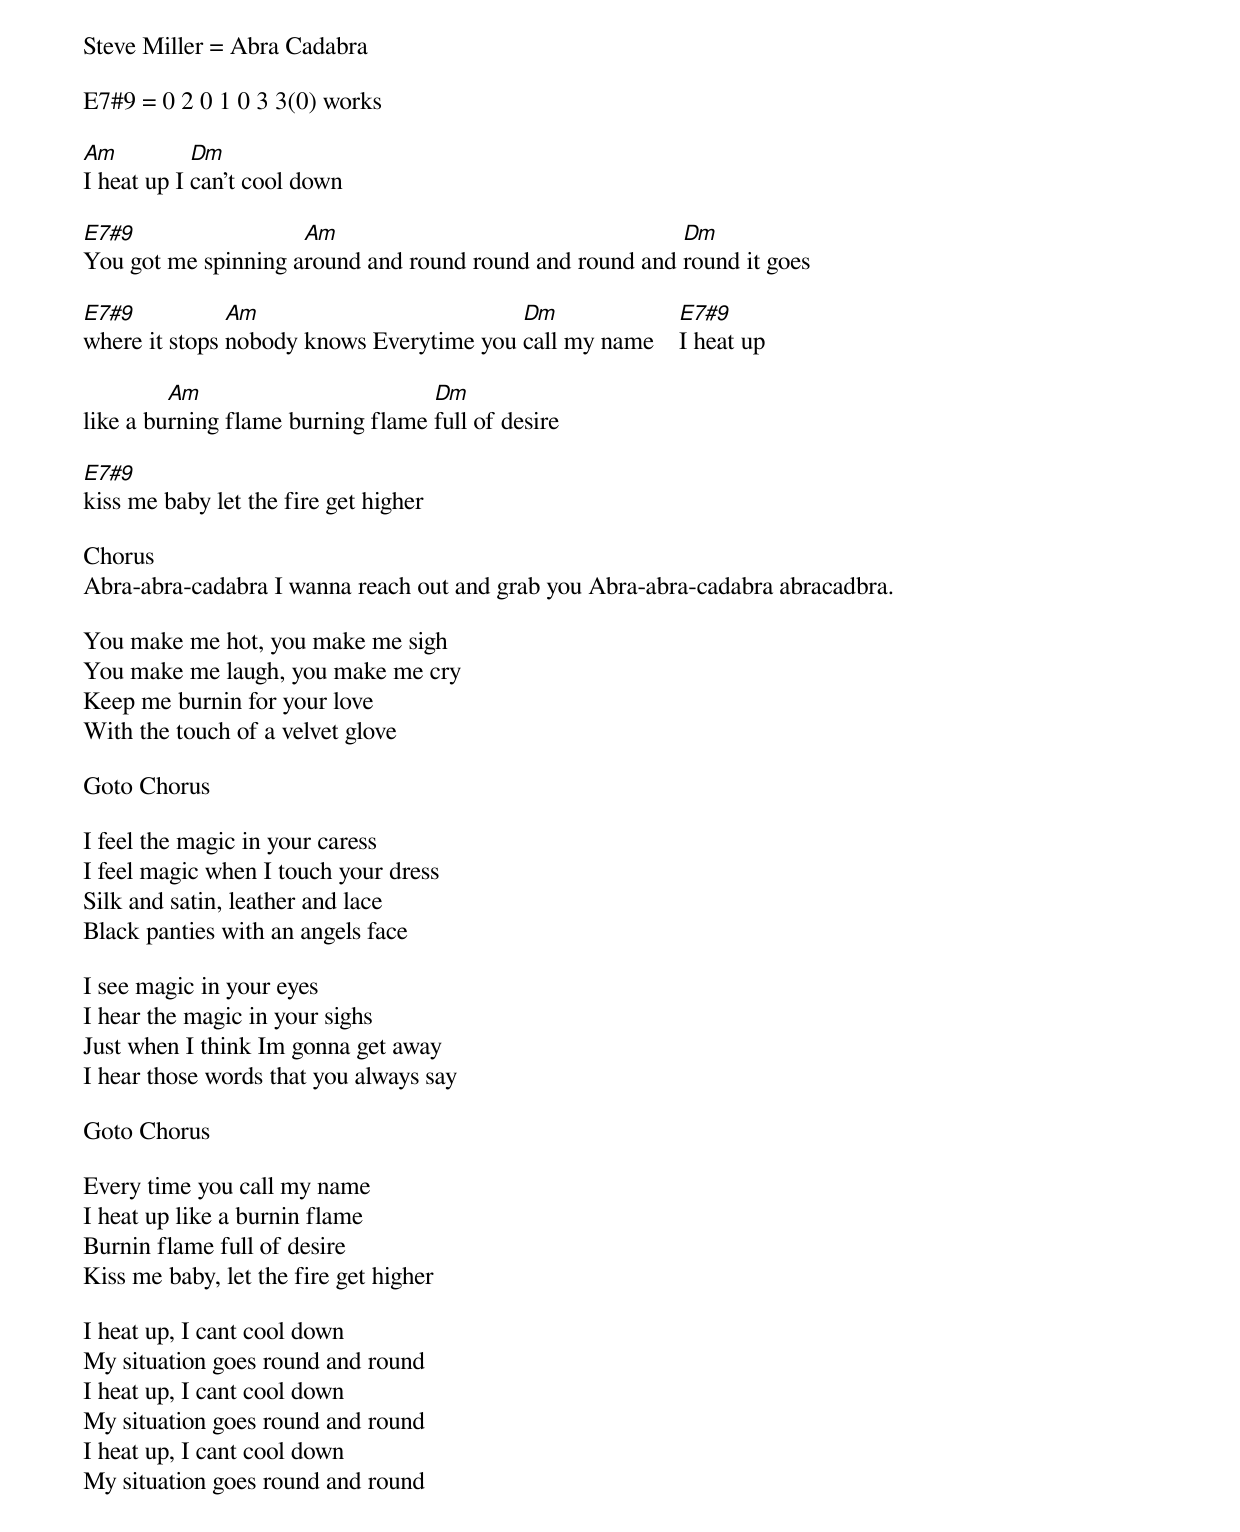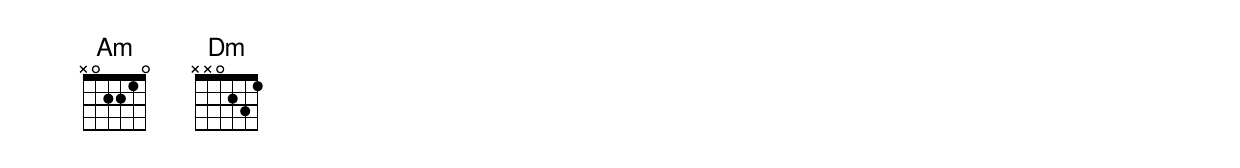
Steve Miller = Abra Cadabra

E7#9 = 0 2 0 1 0 3 3(0) works

[Am]I heat up I [Dm]can't cool down

[E7#9]You got me spinning a[Am]round and round round and round and [Dm]round it goes

[E7#9]where it stops [Am]nobody knows Everytime you [Dm]call my name    [E7#9]I heat up

like a bu[Am]rning flame burning flame [Dm]full of desire

[E7#9]kiss me baby let the fire get higher

Chorus
Abra-abra-cadabra I wanna reach out and grab you Abra-abra-cadabra abracadbra.

You make me hot, you make me sigh
You make me laugh, you make me cry
Keep me burnin for your love
With the touch of a velvet glove

Goto Chorus

I feel the magic in your caress
I feel magic when I touch your dress
Silk and satin, leather and lace
Black panties with an angels face

I see magic in your eyes
I hear the magic in your sighs
Just when I think Im gonna get away
I hear those words that you always say

Goto Chorus

Every time you call my name
I heat up like a burnin flame
Burnin flame full of desire
Kiss me baby, let the fire get higher

I heat up, I cant cool down
My situation goes round and round
I heat up, I cant cool down
My situation goes round and round
I heat up, I cant cool down
My situation goes round and round
